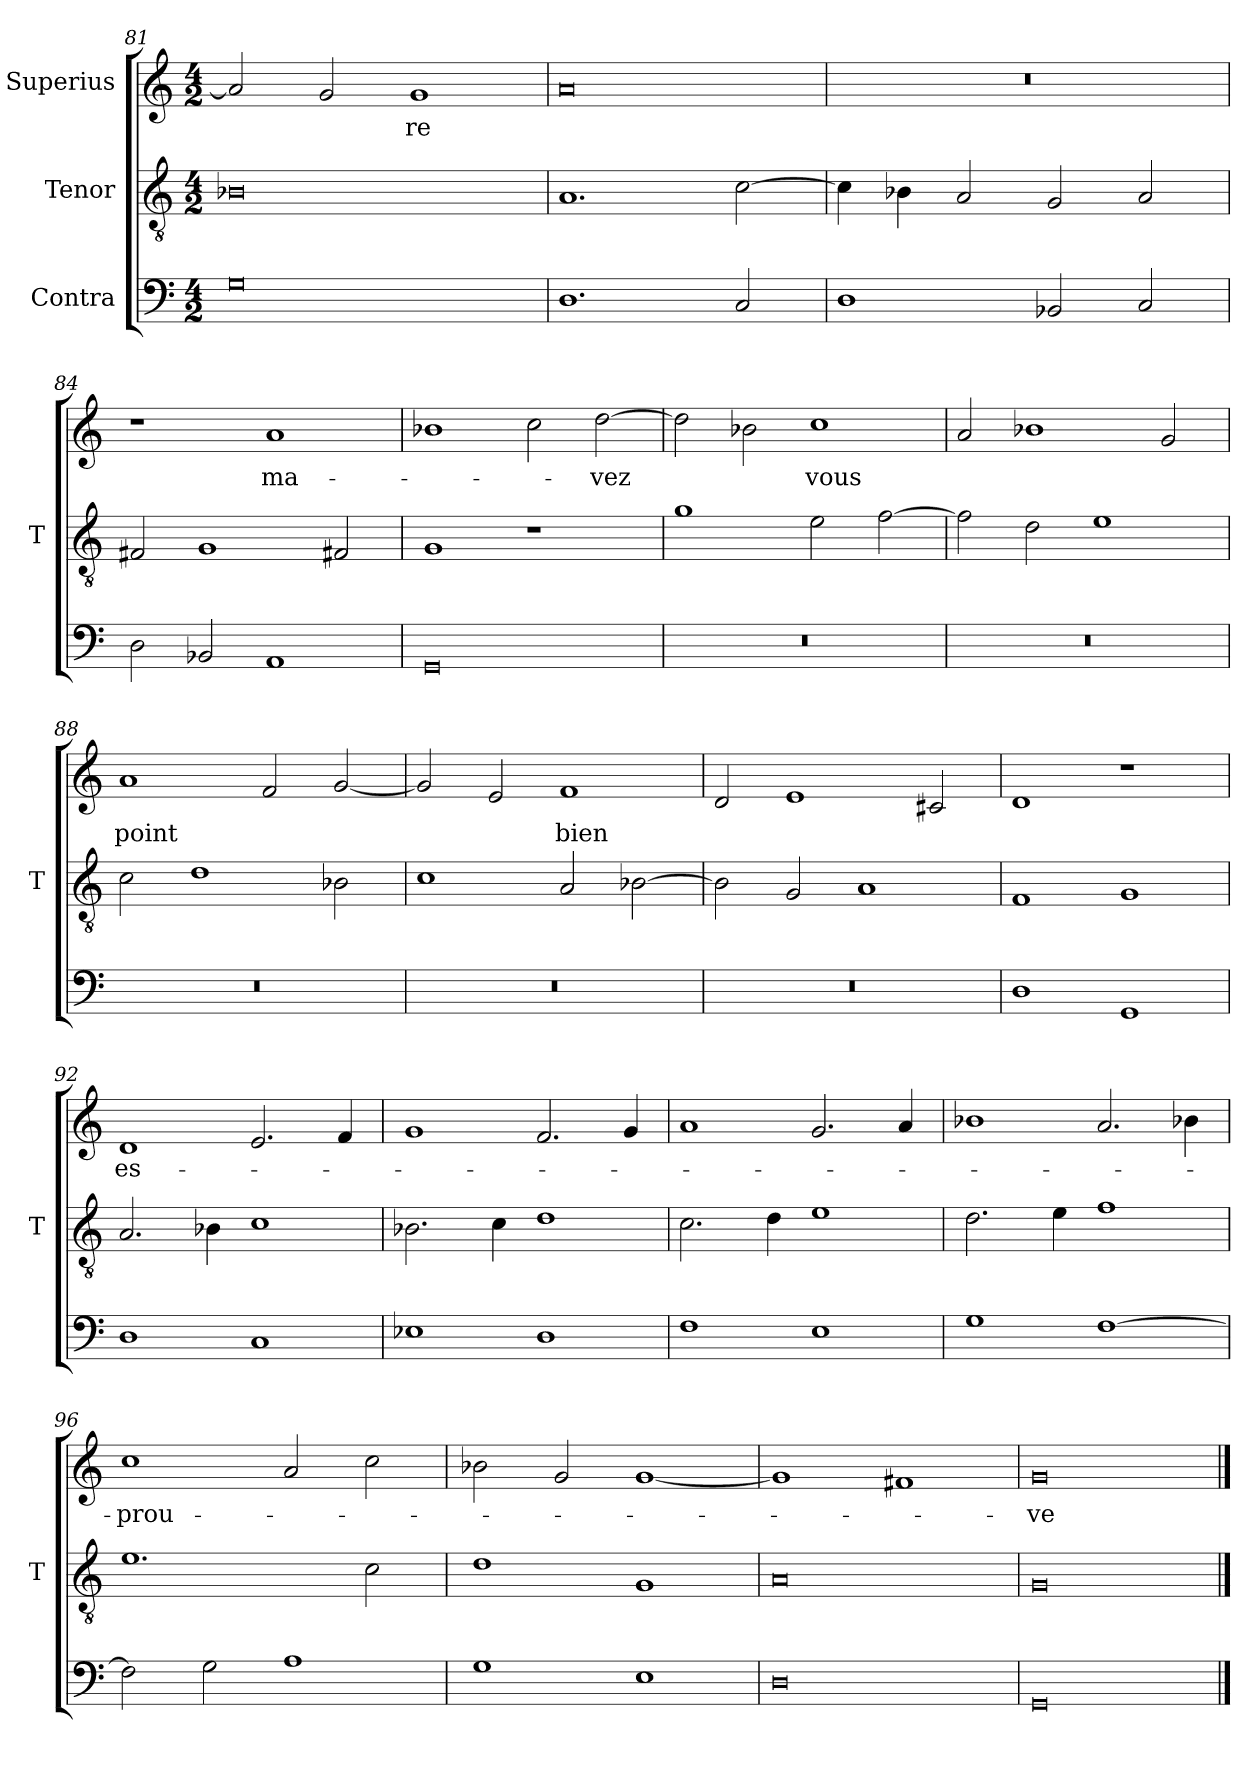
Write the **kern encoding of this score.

**kern	**kern	**kern	**text
*part3	*part2	*part1	*part1
*staff3	*staff2	*staff1	*staff1
*I"Contra	*I"Tenor	*I"Superius	*
*	*I'T	*	*
*clefF4	*clefGv2	*clefG2	*
*M4/2	*M4/2	*M4/2	*
=81	=81	=81	=81
0G	0B-X	2a]	.
.	.	2g	.
.	.	1g	-re
=82	=82	=82	=82
1.D	1.A	0a	.
2C	[2c	.	.
=83	=83	=83	=83
1D	4c]	0r	.
.	4B-X	.	.
.	2A	.	.
2BB-X	2G	.	.
2C	2A	.	.
=84	=84	=84	=84
2D	2F#X	1r	.
2BB-X	1G	.	.
1AA	.	1a	ma-
.	2F#X	.	.
=85	=85	=85	=85
0GG	1G	1b-X	.
.	1r	2cc	.
.	.	[2dd	-vez
=86	=86	=86	=86
0r	1g	2dd]	.
.	.	2b-X	.
.	2e	1cc	-vous
.	[2f	.	.
=87	=87	=87	=87
0r	2f]	2a	.
.	2d	1b-X	.
.	1e	.	.
.	.	2g	.
=88	=88	=88	=88
0r	2c	1a	-point
.	1d	.	.
.	.	2f	.
.	2B-X	[2g	.
=89	=89	=89	=89
0r	1c	2g]	.
.	.	2e	.
.	2A	1f	-bien
.	[2B-X	.	.
=90	=90	=90	=90
0r	2B-]	2d	.
.	2G	1e	.
.	1A	.	.
.	.	2c#X	.
=91	=91	=91	=91
1D	1F	1d	.
1GG	1G	1r	.
=92	=92	=92	=92
1D	2.A	1d	es-
.	4B-X	.	.
1C	1c	2.e	.
.	.	4f	.
=93	=93	=93	=93
1E-X	2.B-X	1g	.
.	4c	.	.
1D	1d	2.f	.
.	.	4g	.
=94	=94	=94	=94
1F	2.c	1a	.
.	4d	.	.
1E	1e	2.g	.
.	.	4a	.
=95	=95	=95	=95
1G	2.d	1b-X	.
.	4e	.	.
[1F	1f	2.a	.
.	.	4b-X	.
=96	=96	=96	=96
2F]	1.e	1cc	-prou-
2G	.	.	.
1A	.	2a	.
.	2c	2cc	.
=97	=97	=97	=97
1G	1d	2b-X	.
.	.	2g	.
1E	1G	[1g	.
=98	=98	=98	=98
0D	0A	1g]	.
.	.	1f#X	.
=99	=99	=99	=99
0GG	0G	0g	-ve
==	==	==	==
*-	*-	*-	*-
